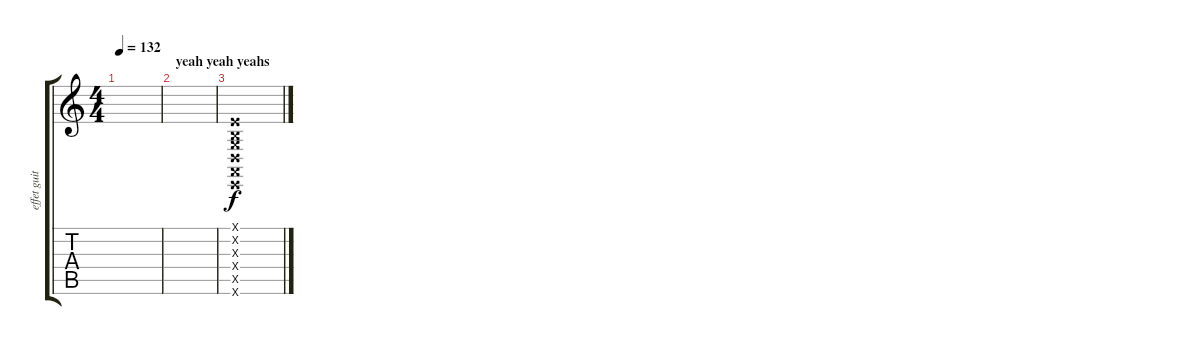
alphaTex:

\track ("effet guitare 1" "effet guit") {instrument synthbrass1}
\staff {score tabs}
\tuning (E4 B3 G3 D3 A2 E2) {hide}
\ts (4 4)
\tempo 132
\clef g2
\ks c
|
\section ("" "yeah yeah yeahs")
|
(0.1{x} 0.2{x} 0.3{x} 0.4{x} 0.5{x} 0.6{x}).1
